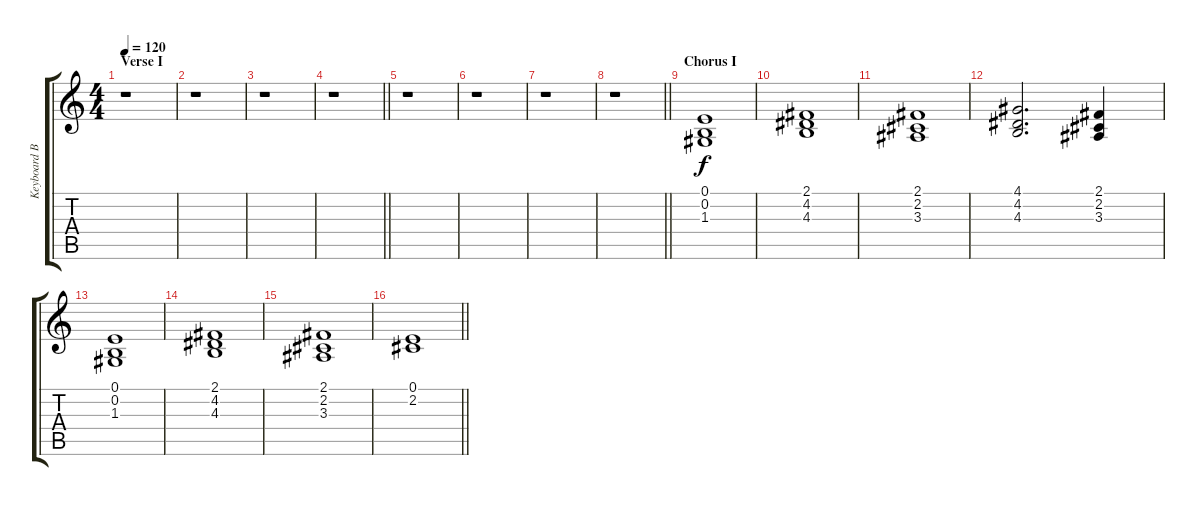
\track ("Keyboard Backing" "Keyboard B") {instrument stringensemble1}
\staff {score tabs}
\tuning (E4 B3 G3 D3 A2 E2) {hide}
\ts (4 4)
\section ("" "Verse I")
\tempo 120
\clef g2
\ks c
r.1{dy f} |
r.1 |
r.1 |
\barLineRight lightlight
r.1 |
r.1 |
r.1 |
r.1 |
\barLineRight lightlight
r.1 |
\section ("" "Chorus I")
(0.1 0.2 1.3).1 |
(2.1 4.2 4.3).1 |
(2.1 2.2 3.3).1 |
(4.1 4.2 4.3).2{d} (2.1 2.2 3.3).4 |
(0.1 0.2 1.3).1 |
(2.1 4.2 4.3).1 |
(2.1 2.2 3.3).1 |
\barLineRight lightlight
(0.1 2.2).1
